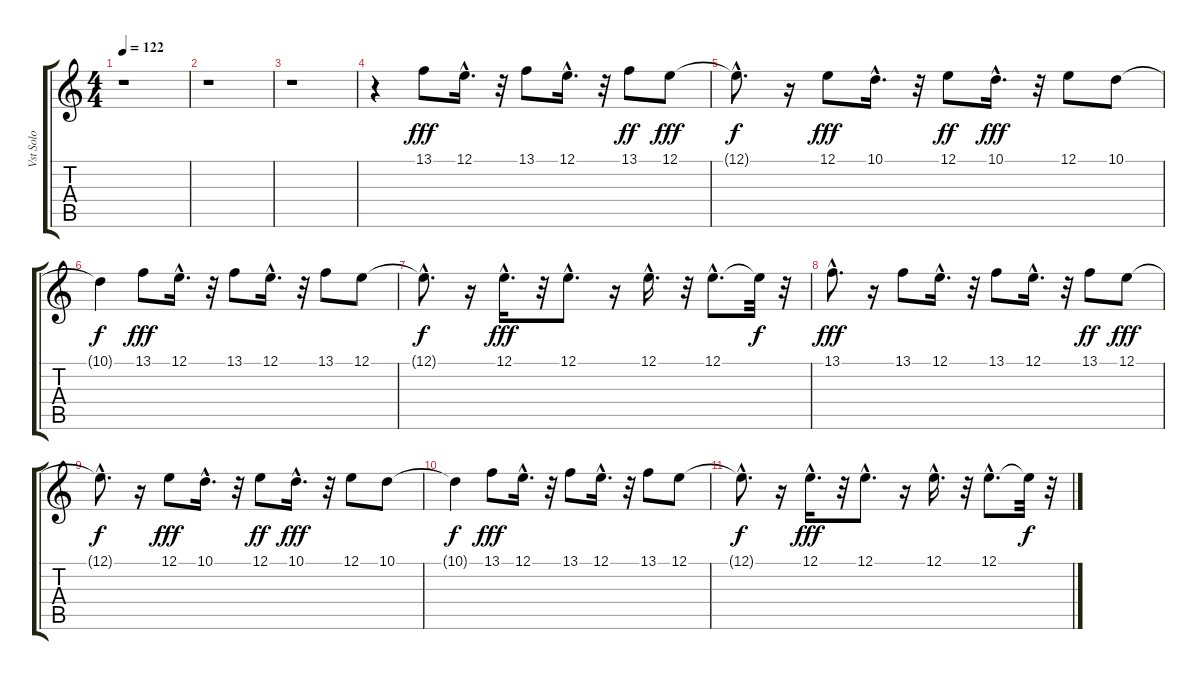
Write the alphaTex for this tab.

\track ("Vst Solo" "Vst Solo") {instrument lead8bassandlead}
\staff {score tabs}
\tuning (E4 B3 G3 D3 A2 E2) {hide}
\ts (4 4)
\tempo 122
\clef g2
\ks c
r.1{dy f} |
r.1 |
r.1 |
r.4 13.1.8{dy fff} 12.1{hac}.16{d} r.32 13.1.8 12.1{hac}.16{d} r.32 13.1.8{dy ff} 12.1.8{dy fff} |
12.1{hac t}.8{d dy f} r.16 12.1.8{dy fff} 10.1{hac}.16{d} r.32 12.1.8{dy ff} 10.1{hac}.16{d dy fff} r.32 12.1.8 10.1.8 |
10.1{t}.4{dy f} 13.1.8{dy fff} 12.1{hac}.16{d} r.32 13.1.8 12.1{hac}.16{d} r.32 13.1.8 12.1.8 |
12.1{hac t}.8{d dy f} r.16 12.1{hac}.16{d dy fff} r.32 12.1{hac}.8{d} r.16 12.1{hac}.16{d} r.32 12.1{hac}.8{d} 12.1{t}.32{dy f} r.32 |
13.1{hac}.8{d dy fff} r.16 13.1.8 12.1{hac}.16{d} r.32 13.1.8 12.1{hac}.16{d} r.32 13.1.8{dy ff} 12.1.8{dy fff} |
12.1{hac t}.8{d dy f} r.16 12.1.8{dy fff} 10.1{hac}.16{d} r.32 12.1.8{dy ff} 10.1{hac}.16{d dy fff} r.32 12.1.8 10.1.8 |
10.1{t}.4{dy f} 13.1.8{dy fff} 12.1{hac}.16{d} r.32 13.1.8 12.1{hac}.16{d} r.32 13.1.8 12.1.8 |
12.1{hac t}.8{d dy f} r.16 12.1{hac}.16{d dy fff} r.32 12.1{hac}.8{d} r.16 12.1{hac}.16{d} r.32 12.1{hac}.8{d} 12.1{t}.32{dy f} r.32
